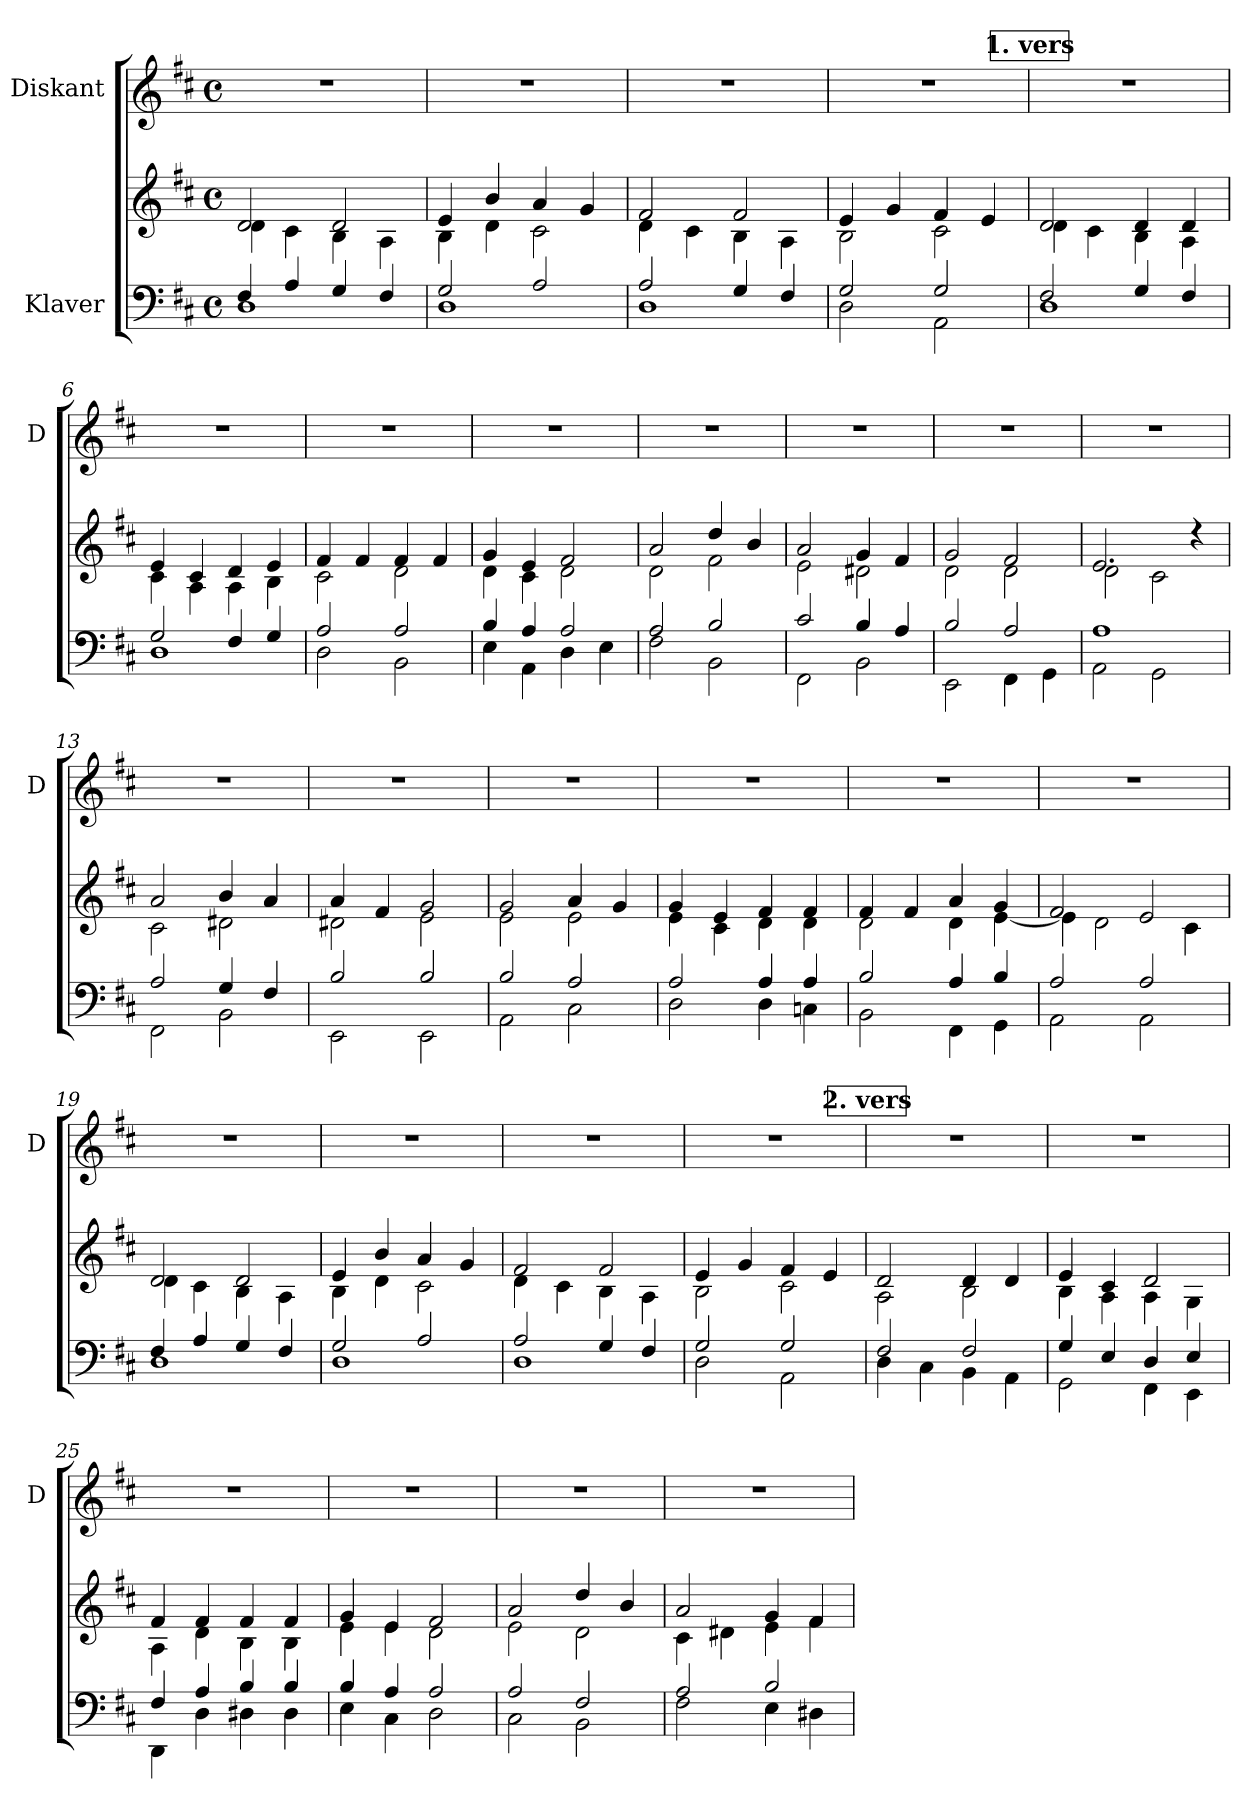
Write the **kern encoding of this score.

**kern	**kern	**kern
*part2	*part2	*part1
*staff3	*staff2	*staff1
*I"Klaver	*	*I"Diskant
*	*	*I'D
*	*	*stria5
*clefF4	*clefG2	*clefG2
*k[f#c#]	*k[f#c#]	*k[f#c#]
*M4/4	*M4/4	*M4/4
*met(c)	*met(c)	*met(c)
*MM90	*MM90	*MM90
=1	=1	=1
*^	*^	*
4F#/	1D	2d/	4d\	1r
4A/	.	.	4c#\	.
4G/	.	2d/	4B\	.
4F#/	.	.	4A\	.
=2	=2	=2	=2	=2
2G/	1D	4e/	4B\	1r
.	.	4b/	4d\	.
2A/	.	4a/	2c#\	.
.	.	4g/	.	.
=3	=3	=3	=3	=3
2A/	1D	2f#/	4d\	1r
.	.	.	4c#\	.
4G/	.	2f#/	4B\	.
4F#/	.	.	4A\	.
=4	=4	=4	=4	=4
2G/	2D\	4e/	2B\	1r
.	.	4g/	.	.
2G/	2AA\	4f#/	2c#\	.
.	.	4e/	.	.
!!LO:LB:g=z
!!LO:REH:place=s1:a:B:cj:fs=14:t=1. vers
=5	=5	=5	=5	=5
2F#/	1D	2d/	4d\	1r
.	.	.	4c#\	.
4G/	.	4d/	4B\	.
4F#/	.	4d/	4A\	.
=6	=6	=6	=6	=6
2G/	1D	4e/	4c#\	1r
.	.	4c#/	4A\	.
4F#/	.	4d/	4A\	.
4G/	.	4e/	4B\	.
=7	=7	=7	=7	=7
2A/	2D\	4f#/	2c#\	1r
.	.	4f#/	.	.
2A/	2BB\	4f#/	2d\	.
.	.	4f#/	.	.
=8	=8	=8	=8	=8
4B/	4E\	4g/	4d\	1r
4A/	4AA\	4e/	4c#\	.
2A/	4D\	2f#/	2d\	.
.	4E\	.	.	.
!!LO:LB:g=z
=9	=9	=9	=9	=9
2A/	2F#\	2a/	2d\	1r
2B/	2BB\	4dd/	2f#\	.
.	.	4b/	.	.
=10	=10	=10	=10	=10
2c#/	2FF#\	2a/	2e\	1r
4B/	2BB\	4g/	2d#X\	.
4A/	.	4f#/	.	.
=11	=11	=11	=11	=11
2B/	2EE\	2g/	2d\	1r
2A/	4FF#\	2f#/	2d\	.
.	4GG\	.	.	.
=12	=12	=12	=12	=12
1A	2AA\	2.e/	2d\	1r
.	2GG\	.	2c#\	.
.	.	4r	.	.
=13	=13	=13	=13	=13
2A/	2FF#\	2a/	2c#\	1r
4G/	2BB\	4b/	2d#X\	.
4F#/	.	4a/	.	.
!!LO:LB:g=z
=14	=14	=14	=14	=14
2B/	2EE\	4a/	2d#X\	1r
.	.	4f#/	.	.
2B/	2EE\	2g/	2e\	.
=15	=15	=15	=15	=15
2B/	2AA\	2g/	2e\	1r
2A/	2C#\	4a/	2e\	.
.	.	4g/	.	.
=16	=16	=16	=16	=16
2A/	2D\	4g/	4e\	1r
.	.	4e/	4c#\	.
4A/	4D\	4f#/	4d\	.
4A/	4Cn\	4f#/	4d\	.
=17	=17	=17	=17	=17
2B/	2BB\	4f#/	2d\	1r
.	.	4f#/	.	.
4A/	4FF#\	4a/	4d\	.
4B/	4GG\	4g/	[4e\	.
=18	=18	=18	=18	=18
2A/	2AA\	2f#/	4e\]	1r
.	.	.	2d\	.
2A/	2AA\	2e/	.	.
.	.	.	4c#\	.
!!LO:PB:g=z
=19	=19	=19	=19	=19
4F#/	1D	2d/	4d\	1r
4A/	.	.	4c#\	.
4G/	.	2d/	4B\	.
4F#/	.	.	4A\	.
=20	=20	=20	=20	=20
2G/	1D	4e/	4B\	1r
.	.	4b/	4d\	.
2A/	.	4a/	2c#\	.
.	.	4g/	.	.
=21	=21	=21	=21	=21
2A/	1D	2f#/	4d\	1r
.	.	.	4c#\	.
4G/	.	2f#/	4B\	.
4F#/	.	.	4A\	.
=22	=22	=22	=22	=22
2G/	2D\	4e/	2B\	1r
.	.	4g/	.	.
2G/	2AA\	4f#/	2c#\	.
.	.	4e/	.	.
!!LO:LB:g=z
!!LO:REH:place=s1:a:B:cj:fs=14:t=2. vers
=23	=23	=23	=23	=23
2F#/	4D\	2d/	2A\	1r
.	4C#\	.	.	.
2F#/	4BB\	4d/	2B\	.
.	4AA\	4d/	.	.
=24	=24	=24	=24	=24
4G/	2GG\	4e/	4B\	1r
4E/	.	4c#/	4A\	.
4D/	4FF#\	2d/	4A\	.
4E/	4EE\	.	4G\	.
=25	=25	=25	=25	=25
4F#/	4DD\	4f#/	4A\	1r
4A/	4D\	4f#/	4d\	.
4B/	4D#X\	4f#/	4B\	.
4B/	4D#\	4f#/	4B\	.
=26	=26	=26	=26	=26
4B/	4E\	4g/	4e\	1r
4A/	4C#\	4e/	4e\	.
2A/	2D\	2f#/	2d\	.
!!LO:LB:g=z
=27	=27	=27	=27	=27
2A/	2C#\	2a/	2e\	1r
2F#/	2BB\	4dd/	2d\	.
.	.	4b/	.	.
=28	=28	=28	=28	=28
2A/	2F#\	2a/	4c#\	1r
.	.	.	4d#X\	.
2B/	4E\	4g/	4e\	.
.	4D#X\	4f#/	4f#\	.
*v	*v	*	*	*
*	*v	*v	*
=	=	=
*-	*-	*-
